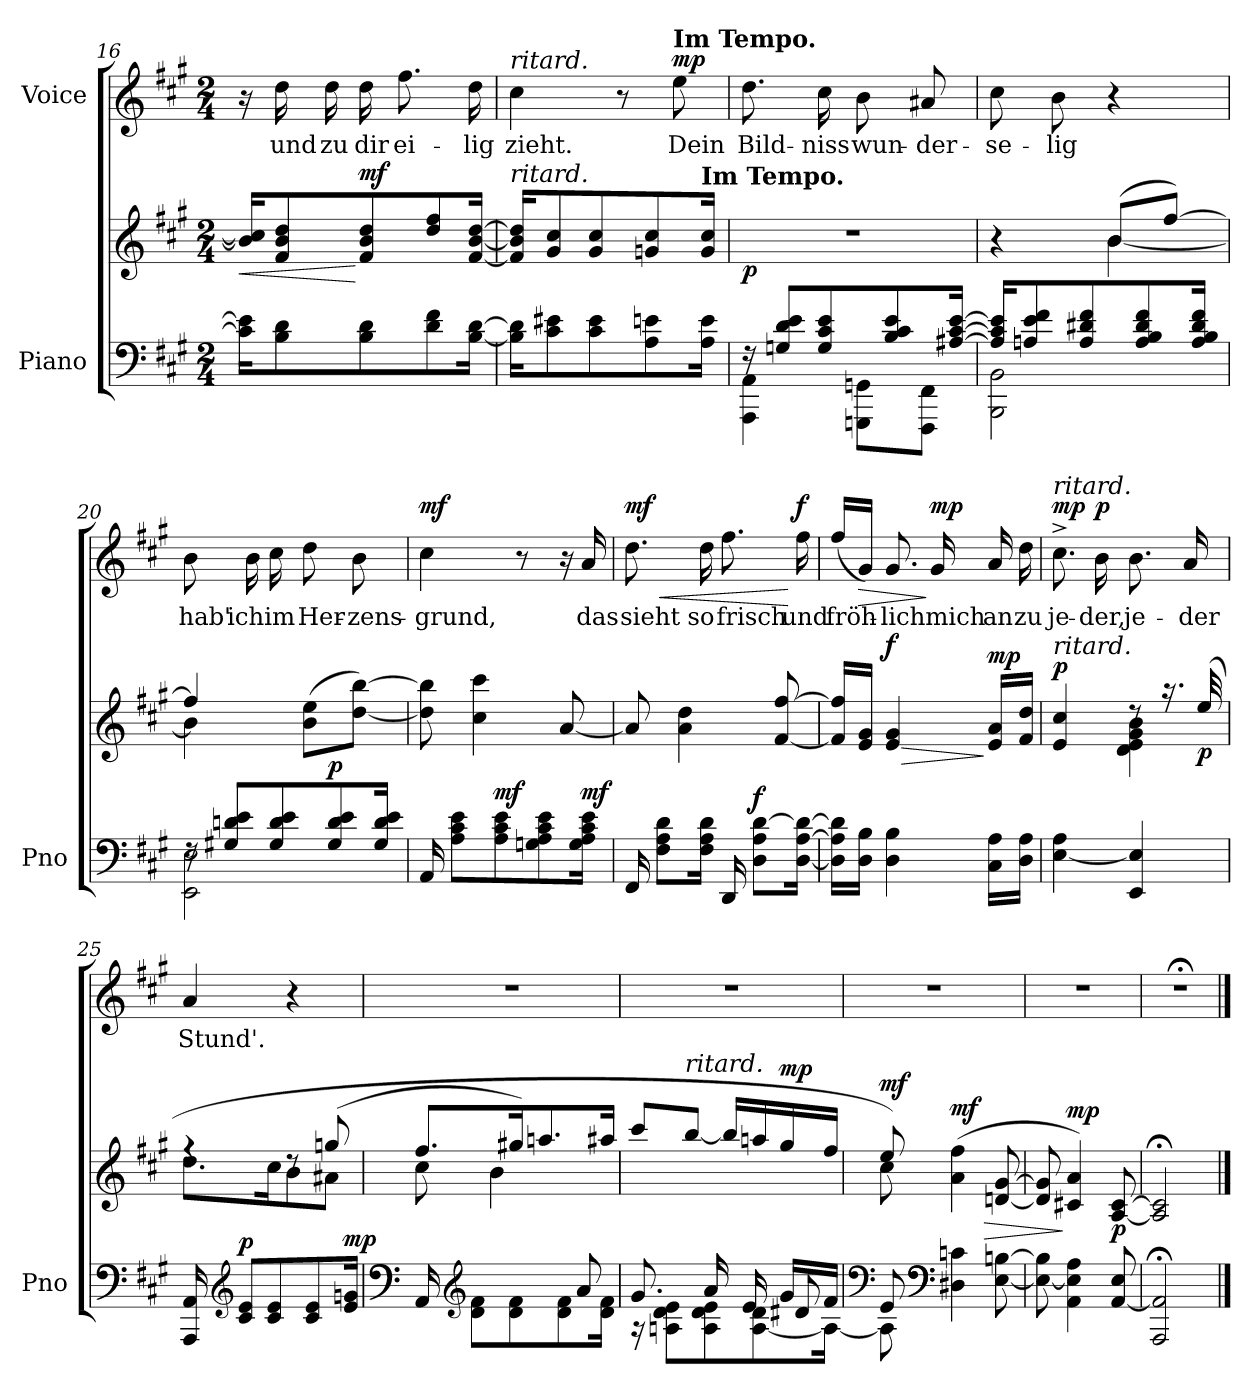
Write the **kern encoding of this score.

**kern	**kern	**dynam	**kern	**text	**dynam
*part2	*part2	*part2	*part1	*part1	*part1
*staff3	*staff2	*staff2/3	*staff1	*staff1	*staff1
*I"Piano	*	*	*I"Voice	*	*
*I'Pno	*	*	*	*	*
*clefF4	*clefG2	*	*clefG2	*	*
*k[f#c#g#]	*k[f#c#g#]	*	*k[f#c#g#]	*	*
*M2/4	*M2/4	*	*M2/4	*	*
=16	=16	=16	=16	=16	=16
!	!	!LO:HP:b	!	!	!
16c#\] 16e#\]KL	16b/] 16cc#/]KL	<	16r	.	.
!	!	!	!	!LO:LY:b	!
8B\ 8d\	8f#/ 8b/ 8dd/	.	16dd\	und	.
!	!	!	!	!LO:LY:b	!
.	.	.	16dd\	zu	.
!	!	!LO:DY:n=1:a	!	!LO:LY:b	!
8B\ 8d\	8f#/ 8b/ 8dd/	[ mf	16dd\	dir	.
!	!	!	!	!LO:LY:b	!
.	.	.	8.ff#\	ei-	.
8d\ 8f#\	8dd/ 8ff#/	.	.	.	.
!	!	!	!	!LO:LY:b	!
[16B\ [16d\Jk	[16f#/ [16b/ [16dd/Jk	.	16dd\	-lig	.
!!LO:PB:g=z
=17	=17	=17	=17	=17	=17
!	!	!	!LO:TX:a:i:t=ritard.	!	!
!	!LO:TX:a:i:t=ritard.	!	!	!	!
!	!	!	!	!LO:LY:b	!
16B\] 16d\]KL	16f#/] 16b/] 16dd/]KL	.	4cc#\	zieht.	.
8c#\ 8e#X\	8g#/ 8cc#/	.	.	.	.
8c#\ 8e#\	8g#/ 8cc#/	.	.	.	.
.	.	.	8r	.	.
8A\ 8en\	8gn/ 8cc#/	.	.	.	.
!	!	!	!LO:TX:a:B:t=Im Tempo.	!	!
!	!	!	!	!LO:LY:b	!LO:DY:a
.	.	.	8ee\	Dein	mp
!	!LO:TX:a:B:t=Im Tempo.	!	!	!	!
16A\ 16e\Jk	16g/ 16cc#/Jk	.	.	.	.
=18	=18	=18	=18	=18	=18
*^	*	*	*	*	*
!	!	!	!LO:DY:b	!	!LO:LY:b	!
16rF	4AAA\ 4AA\	2r	p	8.dd\	Bild-	.
8Gn/ 8d/ 8e/L	.	.	.	.	.	.
!	!	!	!	!	!LO:LY:b	!
8G/ 8c#/ 8e/	.	.	.	16cc#\	-niss	.
!	!	!	!	!	!LO:LY:b	!
.	8GGGn\ 8GGn\L	.	.	8b\	wun-	.
8B/ 8c#/ 8e/	.	.	.	.	.	.
!	!	!	!	!	!LO:LY:b	!
.	8FFF#\ 8FF#\J	.	.	8a#X/	-der-	.
[16A#X/ [16c#/ [16e/Jk	.	.	.	.	.	.
=19	=19	=19	=19	=19	=19	=19
*	*	*^	*	*	*	*
!	!	!	!	!	!	!LO:LY:b	!
16A#/] 16c#/] 16e/]KL	2BBB\ 2BB\	4r	4ryy	.	8cc#\	-se-	.
8An/ 8e/ 8f#/	.	.	.	.	.	.	.
!	!	!	!	!	!	!LO:LY:b	!
.	.	.	.	.	8b\	-lig	.
8A/ 8d#X/ 8f#/	.	.	.	.	.	.	.
.	.	(8b/L	[4b\	.	4r	.	.
8A/ 8B/ 8d#/ 8f#/	.	.	.	.	.	.	.
.	.	[8ff#/J)	.	.	.	.	.
16A/ 16B/ 16d#/ 16f#/Jk	.	.	.	.	.	.	.
=20	=20	=20	=20	=20	=20	=20	=20
!	!	!	!	!	!	!LO:LY:b	!
16rF	2EE\ 2E\	4ff#/]	4b\]	.	8b\	hab'	.
8G#X/ 8dn/ 8e/L	.	.	.	.	.	.	.
!	!	!	!	!	!	!LO:LY:b	!
.	.	.	.	.	16b\	ich	.
!	!	!	!	!	!	!LO:LY:b	!
8G#/ 8d/ 8e/	.	.	.	.	16cc#\	im	.
!	!	!	!	!	!	!LO:LY:b	!
.	.	(>8b\ 8ee\L	4ryy	.	8dd\	Her-	.
!	!	!	!	!LO:DY:a=2	!	!	!
8G#/ 8d/ 8e/	.	.	.	p	.	.	.
!	!	!	!	!	!	!LO:LY:b	!
.	.	[8dd\ [8bb\J)	.	.	8b\	-zens-	.
16G#/ 16d/ 16e/Jk	.	.	.	.	.	.	.
*v	*v	*	*	*	*	*	*
*	*v	*v	*	*	*	*
!!LO:LB:g=z
=21	=21	=21	=21	=21	=21
!	!	!	!	!LO:LY:b	!LO:DY:a
16AA/	8dd\] 8bb\]	.	4cc#\	-grund,	mf
8A\ 8c#\ 8e\L	.	.	.	.	.
.	4cc#\ 4ccc#\	.	.	.	.
!	!	!LO:DY:a=2	!	!	!
8A\ 8c#\ 8e\	.	mf	.	.	.
.	.	.	8r	.	.
8Gn\ 8A\ 8c#\ 8e\	.	.	.	.	.
.	[8a/	.	16r	.	.
!	!	!LO:DY:a=2	!	!LO:LY:b	!
16G\ 16A\ 16c#\ 16e\Jk	.	mf	16a/	das	.
=22	=22	=22	=22	=22	=22
!	!	!	!	!LO:LY:b	!LO:HP:b
!	!	!	!	!	!LO:DY:n=1:a
16FF#/	8a/]	.	8.dd\	sieht	< mf
8F#\ 8A\ 8d\L	.	.	.	.	.
.	4a\ 4dd\	.	.	.	.
!	!	!	!	!LO:LY:b	!
16F#\ 16A\ 16d\Jk	.	.	16dd\	so	.
!	!	!	!	!LO:LY:b	!
16DD/	.	.	8.ff#\	frisch	.
!	!	!LO:DY:a=2	!	!	!
8D\ 8A\ [8d\L	.	f	.	.	.
.	[8f#/ [8ff#/	.	.	.	.
!	!	!	!	!LO:LY:b	!LO:DY:n=2:a
[16D\ [16A\ 16d\_Jk	.	.	16ff#\	und	[ f
=23	=23	=23	=23	=23	=23
!	!	!	!	!LO:LY:b	!
16D\] 16A\] 16d\]LL	16f#/] 16ff#/]LL	.	(16ff#/LL	fröh-	.
!	!	!	!	!	!LO:HP:b
16D\ 16B\JJ	16e/ 16g#/JJ	.	16g#/JJ)	.	>
!	!	!LO:HP:b	!	!LO:LY:b	!
!	!	!LO:DY:n=1:a	!	!	!
4D\ 4B\	4e/ 4g#/	> f	8.g#/	-lich	.
!	!	!	!	!LO:LY:b	!LO:DY:n=1:a
.	.	.	16g#/	mich	] mp
!	!	!LO:DY:n=2:a	!	!LO:LY:b	!
16C#\ 16A\LL	16e/ 16a/LL	] mp	16a/	an	.
!	!	!	!	!LO:LY:b	!
16D\ 16A\JJ	16f#/ 16dd/JJ	.	16dd\	zu	.
=24	=24	=24	=24	=24	=24
*	*	*	*MM30	*	*
*	*^	*	*	*	*
!	!	!	!	!LO:TX:a:i:t=ritard.	!	!
!	!LO:TX:a:i:t=ritard.	!	!	!	!	!
!	!	!	!LO:DY:a	!	!LO:LY:b	!LO:DY:a
[4E\ 4A\	4e/ 4cc#/	4ryy	p	8.cc#^\	je-	mp
!	!	!	!	!	!LO:LY:b	!LO:DY:a
.	.	.	.	16b\	-der,	p
!	!	!	!	!	!LO:LY:b	!
4EE/ 4E/]	8rdd	4d\ 4e\ 4g#\ 4b\	.	8.b\	je-	.
.	16.r	.	.	.	.	.
!	!	!	!	!	!LO:LY:b	!
.	.	.	.	16a/	-der	.
!	!	!	!LO:DY:b	!	!	!
.	(32ee/	.	p	.	.	.
!!LO:LB:g=z
=25	=25	=25	=25	=25	=25	=25
!	!	!	!	!	!LO:LY:b	!
16AAA/ 16AA/	4rff	8.dd\L	.	4a/	Stund'.	.
*clefG2	*	*	*	*	*	*
!	!	!	!LO:DY:a=2	!	!	!
8c#/ 8e/L	.	.	p	.	.	.
8c#/ 8e/	.	16cc#\K	.	.	.	.
.	8rdd	8b\	.	4r	.	.
8c#/ 8e/	.	.	.	.	.	.
.	(8ggn/	8a#X\J	.	.	.	.
!	!	!	!LO:DY:a=2	!	!	!
16e/ 16gn/Jk	.	.	mp	.	.	.
=26	=26	=26	=26	=26	=26	=26
*clefF4	*	*	*	*	*	*
*^	*	*	*	*	*	*
16AA/	4ryy	8.ff#/L	8cc#\	.	2r	.	.
*clefG2	*	*	*	*	*	*	*
8d\ 8f#\L	.	.	.	.	.	.	.
.	.	.	4b\	.	.	.	.
8d\ 8f#\	.	16gg#X/K)	.	.	.	.	.
.	8ryy	8.aan/	.	.	.	.	.
8d\ 8f#\	.	.	.	.	.	.	.
.	8a/	.	8ryy	.	.	.	.
16d\ 16f#\Jk	.	16aa#X/Jk	.	.	.	.	.
=27	=27	=27	=27	=27	=27	=27	=27
*^	*^	*	*	*	*	*	*
8.g#/L	16rA	16ryy	4.ryy	8ccc#/L	4ryy	.	2r	.	.
.	8An\ 8d\ 8e\L	4ryy	.	.	.	.	.	.	.
!	!	!	!	!LO:TX:a:i:t=ritard.	!	!	!	!	!
.	.	.	.	[8bb/J	.	.	.	.	.
16a/K	8A\ 8d\ 8e\	.	.	.	.	.	.	.	.
4ryy	.	.	.	16bb/LL]	8b\	.	.	.	.
.	[8A\ 8d\	16e/	.	16aan/	.	.	.	.	.
!	!	!	!	!	!	!LO:DY:a	!	!	!
.	.	16g#/LL	8d#X/	16gg#/	8b#X:\J	mp	.	.	.
.	16A\Jk_	16f#/JJ	.	16ff#/JJ	.	.	.	.	.
*	*	*v	*v	*	*	*	*	*	*
=28	=28	=28	=28	=28	=28	=28	=28	=28
!	!	!	!	!	!LO:DY:a	!	!	!
*	*v	*v	*	*	*	*	*	*
8A\]	8e/	8ee/)	8cc#\	mf	2r	.	.
*clefF4	*	*	*	*	*	*	*
!	!	!	!	!LO:HP:b	!	!	!
!	!	!	!	!LO:DY:n=1:a	!	!	!
4D#X\ 4cn\	4.ryy	(4a\ 4ff#\	4.ryy	> mf	.	.	.
[8E\ [8Bn\	.	[8dn/ [8g#/	.	.	.	.	.
*v	*v	*	*	*	*	*	*
*	*v	*v	*	*	*	*
=29	=29	=29	=29	=29	=29
8E\_ 8B\]	8d/] 8g#/]	.	2r	.	.
!	!	!LO:DY:n=1:a	!	!	!
4AA\ 4E\] 4A\	4c#X/ 4a/)	] mp	.	.	.
!	!	!LO:DY:n=2:a=2	!	!	!
[8AA/ 8E/	[8A/ [8c#/	p	.	.	.
=30	=30	=30	=30	=30	=30
2AAA/;< 2AA/];<	2A/];< 2c#/];<	.	2r;<	.	.
==	==	==	==	==	==
*-	*-	*-	*-	*-	*-
